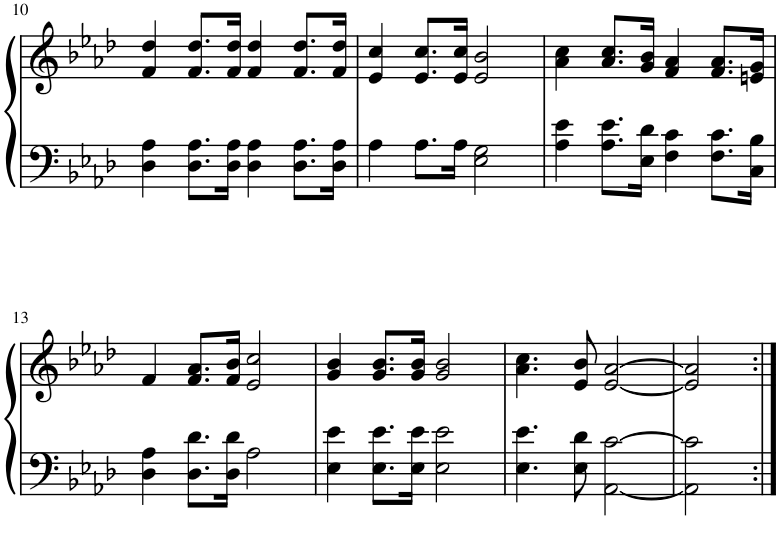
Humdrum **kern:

**kern	**kern
*part1	*part1
*staff2	*staff1
*I"Piano	*
*I'Pno.	*
!!LO:PB:g=z
*clefF4	*clefG2
*k[b-e-a-d-]	*k[b-e-a-d-]
*M4/4	*M4/4
=10	=10
4D-\ 4A-\	4f/ 4dd-/
8.D-\ 8.A-\L	8.f/ 8.dd-/L
16D-\ 16A-\Jk	16f/ 16dd-/Jk
4D-\ 4A-\	4f/ 4dd-/
8.D-\ 8.A-\L	8.f/ 8.dd-/L
16D-\ 16A-\Jk	16f/ 16dd-/Jk
=11	=11
4A-\	4e-/ 4cc/
8.A-\L	8.e-/ 8.cc/L
16A-\Jk	16e-/ 16cc/Jk
2E-\ 2G\	2e-/ 2b-/
=12	=12
4A-\ 4e-\	4a-\ 4cc\
8.A-\ 8.e-\L	8.a-/ 8.cc/L
16E-\ 16d-\Jk	16g/ 16b-/Jk
4F\ 4c\	4f/ 4a-/
8.F\ 8.c\L	8.f/ 8.a-/L
16C\ 16B-\Jk	16en/ 16g/Jk
!!LO:LB:g=z
=13	=13
4D-\ 4A-\	4f/
8.D-\ 8.d-\L	8.f/ 8.a-/L
16D-\ 16d-\Jk	16f/ 16b-/Jk
2A-\	2e-/ 2cc/
=14	=14
4E-\ 4e-\	4g/ 4b-/
8.E-\ 8.e-\L	8.g/ 8.b-/L
16E-\ 16e-\Jk	16g/ 16b-/Jk
2E-\ 2e-\	2g/ 2b-/
=15	=15
4.E-\ 4.e-\	4.a-\ 4.cc\
8E-\ 8d-\	8e-/ 8b-/
[2AA-\ [2c\	[2e-/ [2a-/
=16	=16
2AA-\] 2c\]	2e-/] 2a-/]
=:|!	=:|!
*-	*-
